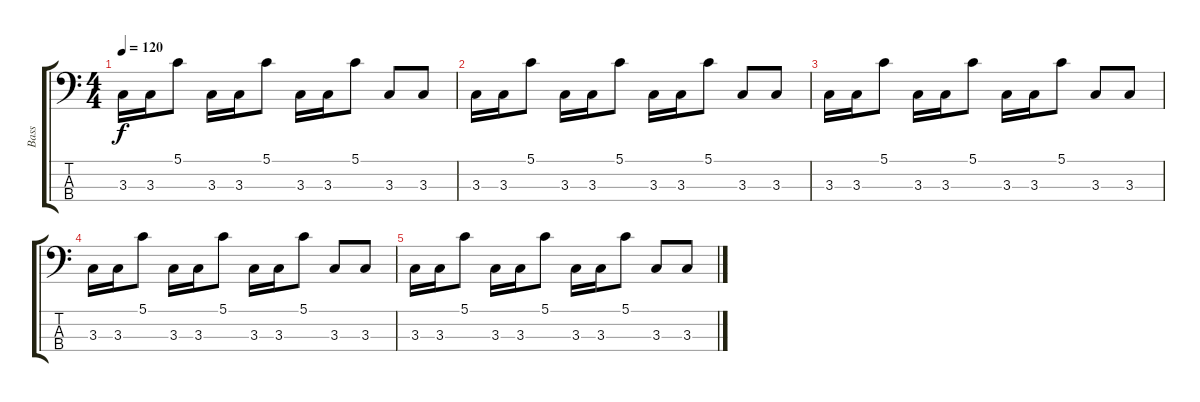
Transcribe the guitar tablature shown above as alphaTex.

\track ("Bass" "Bass") {instrument electricbasspick}
\staff {score tabs}
\tuning (G2 D2 A1 E1) {hide}
\ts (4 4)
\tempo 120
\clef f4
\ks c
3.3.16{dy f} 3.3.16 5.1.8 3.3.16 3.3.16 5.1.8 3.3.16 3.3.16 5.1.8 3.3.8 3.3.8 |
3.3.16 3.3.16 5.1.8 3.3.16 3.3.16 5.1.8 3.3.16 3.3.16 5.1.8 3.3.8 3.3.8 |
3.3.16 3.3.16 5.1.8 3.3.16 3.3.16 5.1.8 3.3.16 3.3.16 5.1.8 3.3.8 3.3.8 |
3.3.16 3.3.16 5.1.8 3.3.16 3.3.16 5.1.8 3.3.16 3.3.16 5.1.8 3.3.8 3.3.8 |
3.3.16 3.3.16 5.1.8 3.3.16 3.3.16 5.1.8 3.3.16 3.3.16 5.1.8 3.3.8 3.3.8
